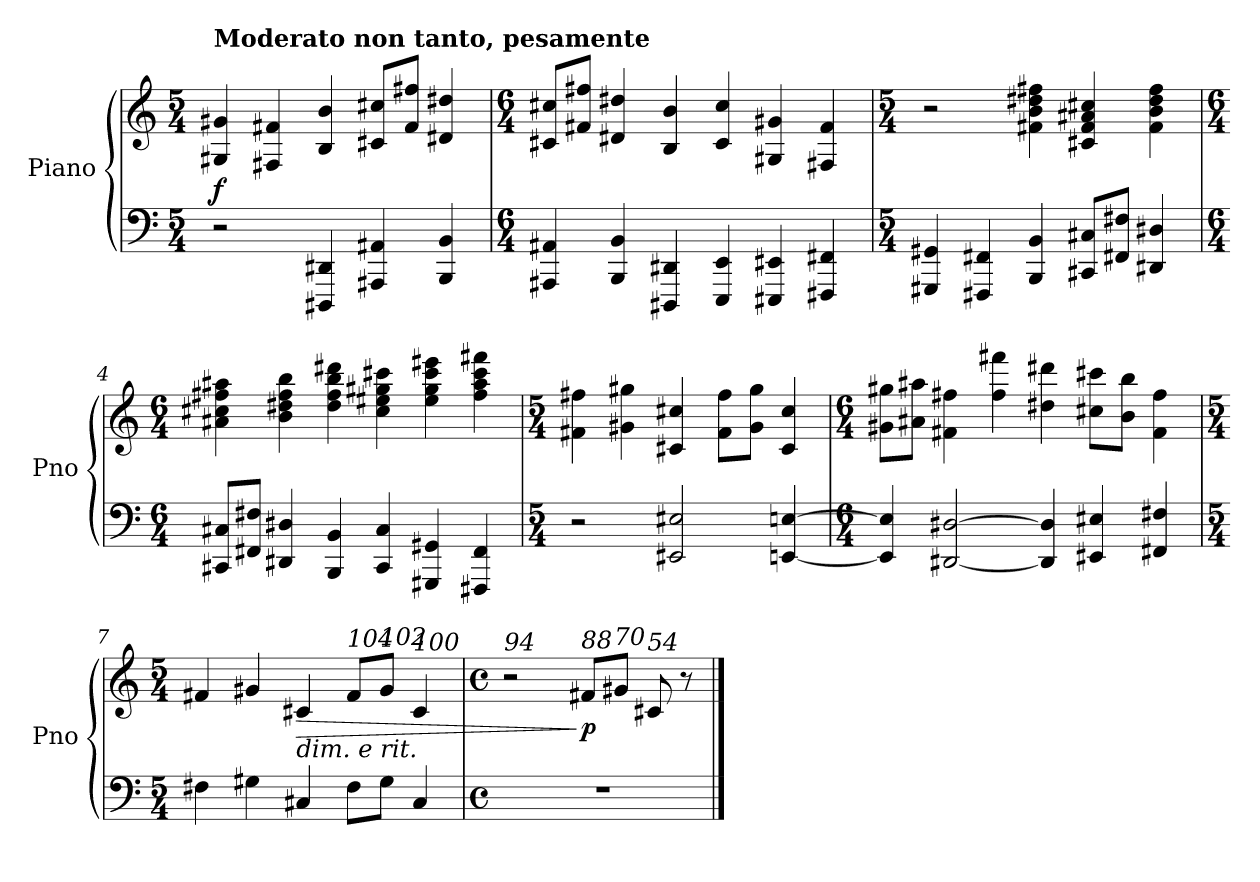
**kern	**kern	**dynam
*part1	*part1	*part1
*staff2	*staff1	*staff1/2
*I"Piano	*	*
*I'Pno	*	*
*clefF4	*clefG2	*
*k[]	*k[]	*
*M5/4	*M5/4	*
=1	=1	=1
!	!LO:TX:a:B:t=Moderato non tanto, pesamente	!
!	!	!LO:DY:b
2r	4G#X/ 4g#X/	f
.	4F#X/ 4f#X/	.
4DDD#X/ 4DD#X/	4B/ 4b/	.
4AAA#X/ 4AA#X/	8c#X/ 8cc#X/L	.
.	8f#/ 8ff#X/J	.
4BBB/ 4BB/	4d#X/ 4dd#X/	.
=2	=2	=2
*M6/4	*M6/4	*
4AAA#X/ 4AA#X/	8c#X/ 8cc#X/L	.
.	8f#X/ 8ff#X/J	.
4BBB/ 4BB/	4d#X/ 4dd#X/	.
4DDD#X/ 4DD#X/	4B/ 4b/	.
4EEE/ 4EE/	4c#/ 4cc#/	.
4EEE#X/ 4EE#X/	4G#X/ 4g#X/	.
4FFF#X/ 4FF#X/	4F#X/ 4f#/	.
!!LO:LB:g=z
=3	=3	=3
*M5/4	*M5/4	*
4GGG#X/ 4GG#X/	2r	.
4FFF#X/ 4FF#X/	.	.
4BBB/ 4BB/	4f#X\ 4b\ 4dd#X\ 4ff#X\	.
8CC#X/ 8C#X/L	4c#X/ 4f#/ 4a#X/ 4cc#X/	.
8FF#X/ 8F#X/J	.	.
4DD#X/ 4D#X/	4f#\ 4b\ 4dd#\ 4ff#\	.
=4	=4	=4
*M6/4	*M6/4	*
8CC#X/ 8C#X/L	4a#X\ 4cc#X\ 4ff#X\ 4aa#X\	.
8FF#X/ 8F#X/J	.	.
4DD#X/ 4D#X/	4b\ 4dd#X\ 4ff#\ 4bb\	.
4BBB/ 4BB/	4dd#\ 4ff#\ 4bb\ 4ddd#X\	.
4CC#/ 4C#/	4cc#\ 4ee#X\ 4gg#X\ 4ccc#X\	.
4GGG#X/ 4GG#X/	4ee#\ 4gg#\ 4ccc#\ 4eee#X\	.
4FFF#X/ 4FF#/	4ff#\ 4aa#\ 4ccc#\ 4fff#X\	.
=5	=5	=5
*M5/4	*M5/4	*
2r	4f#X\ 4ff#X\	.
.	4g#X\ 4gg#X\	.
2EE#X/ 2E#X/	4c#X/ 4cc#X/	.
.	8f#\ 8ff#\L	.
.	8g#\ 8gg#\J	.
[4EEn/ [4En/	4c#/ 4cc#/	.
!!LO:LB:g=z
=6	=6	=6
*M6/4	*M6/4	*
4EE/] 4E/]	8g#X\ 8gg#X\L	.
.	8a#X\ 8aa#X\J	.
[2DD#X/ [2D#X/	4f#X\ 4ff#X\	.
.	4ff#\ 4fff#X\	.
4DD#/] 4D#/]	4dd#X\ 4ddd#X\	.
4EE#X/ 4E#X/	8cc#X\ 8ccc#X\L	.
.	8b\ 8bb\J	.
4FF#X/ 4F#X/	4f#\ 4ff#\	.
=7	=7	=7
*M5/4	*M5/4	*
4F#X\	4f#X/	.
4G#X\	4g#X/	.
!	!LO:TX:b:i:t=dim. e rit.	!
!	!	!LO:HP:b
4C#X/	4c#X/	>
!	!LO:TX:a:i:t=104	!
8F#\L	8f#/L	.
!	!LO:TX:a:i:t=102	!
8G#\J	8g#/J	.
!	!LO:TX:a:i:t=100	!
4C#/	4c#/	.
=8	=8	=8
*M4/4	*M4/4	*
*met(c)	*met(c)	*
!	!LO:TX:a:i:t=94	!
1r	2r	.
!	!LO:TX:a:i:t=88	!
!	!	!LO:DY:n=1:b
.	8f#X/L	] p
!	!LO:TX:a:i:t=70	!
.	8g#X/J	.
!	!LO:TX:a:i:t=54	!
.	8c#X/	.
.	8r	.
==	==	==
*-	*-	*-
